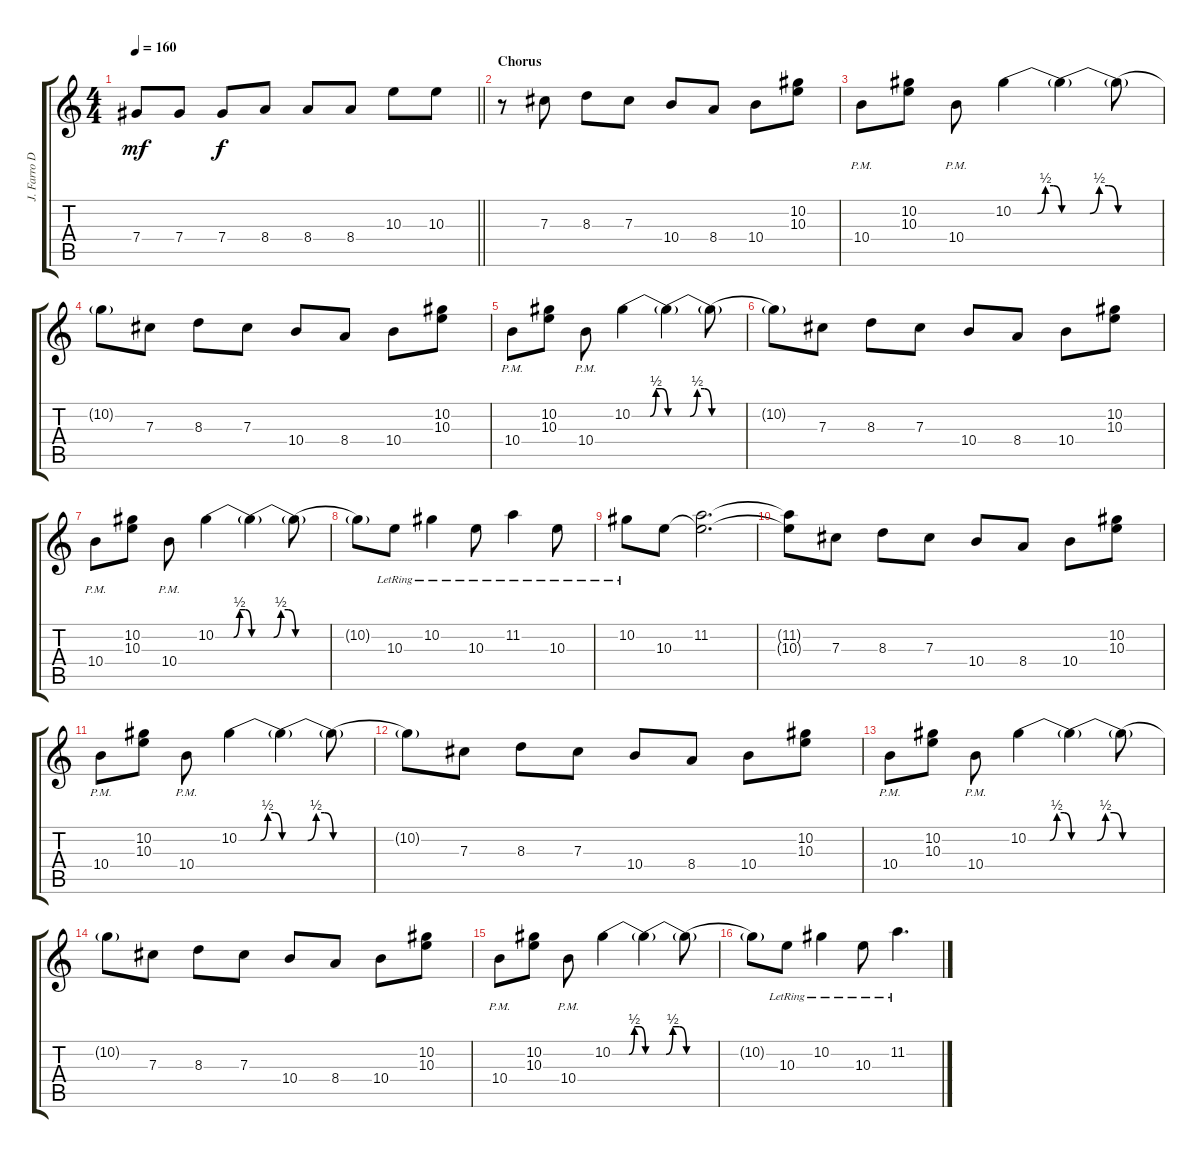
\track ("J. Farro Delay" "J. Farro D") {instrument distortionguitar}
\staff {score tabs}
\tuning (Eb4 Bb3 Gb3 Db3 Ab2 Db2) {hide}
\ts (4 4)
\tempo 160
\clef g2
\barLineRight lightlight
\ks c
7.4.8{dy mf} 7.4.8 7.4.8{dy f} 8.4.8 8.4.8 8.4.8 10.3.8 10.3.8 |
\section ("" "Chorus")
r.8{volume 12 instrument distortionguitar} 7.3.8 8.3.8 7.3.8 10.4.8 8.4.8 10.4.8 (10.2 10.3).8 |
10.4{pm}.8 (10.2 10.3).8 10.4{pm}.8 10.2{be (custom 0 0 30 0 40 2 50 2 60 0)}.4 10.2{be (custom 0 0 30 0 40 2 50 2 60 0) t}.4 10.2{be (hold 0 0 60 0) t}.8 |
10.2{be (hold 0 0 60 0) t}.8 7.3.8 8.3.8 7.3.8 10.4.8 8.4.8 10.4.8 (10.2 10.3).8 |
10.4{pm}.8 (10.2 10.3).8 10.4{pm}.8 10.2{be (custom 0 0 30 0 40 2 50 2 60 0)}.4 10.2{be (custom 0 0 30 0 40 2 50 2 60 0) t}.4 10.2{be (hold 0 0 60 0) t}.8 |
10.2{be (hold 0 0 60 0) t}.8 7.3.8 8.3.8 7.3.8 10.4.8 8.4.8 10.4.8 (10.2 10.3).8 |
10.4{pm}.8 (10.2 10.3).8 10.4{pm}.8 10.2{be (custom 0 0 30 0 40 2 50 2 60 0)}.4 10.2{be (custom 0 0 30 0 40 2 50 2 60 0) t}.4 10.2{be (hold 0 0 60 0) t}.8 |
10.2{be (hold 0 0 60 0) t}.8 10.3{lr}.8 10.2{lr}.4 10.3{lr}.8 11.2{lr}.4 10.3{lr}.8 |
10.2{lr}.8 10.3.8 (11.2 10.3{t}).2{d} |
(11.2{t} 10.3{t}).8 7.3.8 8.3.8 7.3.8 10.4.8 8.4.8 10.4.8 (10.2 10.3).8 |
10.4{pm}.8 (10.2 10.3).8 10.4{pm}.8 10.2{be (custom 0 0 30 0 40 2 50 2 60 0)}.4 10.2{be (custom 0 0 30 0 40 2 50 2 60 0) t}.4 10.2{be (hold 0 0 60 0) t}.8 |
10.2{be (hold 0 0 60 0) t}.8 7.3.8 8.3.8 7.3.8 10.4.8 8.4.8 10.4.8 (10.2 10.3).8 |
10.4{pm}.8 (10.2 10.3).8 10.4{pm}.8 10.2{be (custom 0 0 30 0 40 2 50 2 60 0)}.4 10.2{be (custom 0 0 30 0 40 2 50 2 60 0) t}.4 10.2{be (hold 0 0 60 0) t}.8 |
10.2{be (hold 0 0 60 0) t}.8 7.3.8 8.3.8 7.3.8 10.4.8 8.4.8 10.4.8 (10.2 10.3).8 |
10.4{pm}.8 (10.2 10.3).8 10.4{pm}.8 10.2{be (custom 0 0 30 0 40 2 50 2 60 0)}.4 10.2{be (custom 0 0 30 0 40 2 50 2 60 0) t}.4 10.2{be (hold 0 0 60 0) t}.8 |
10.2{be (hold 0 0 60 0) t}.8 10.3{lr}.8 10.2{lr}.4 10.3{lr}.8 11.2{lr}.4{d}
